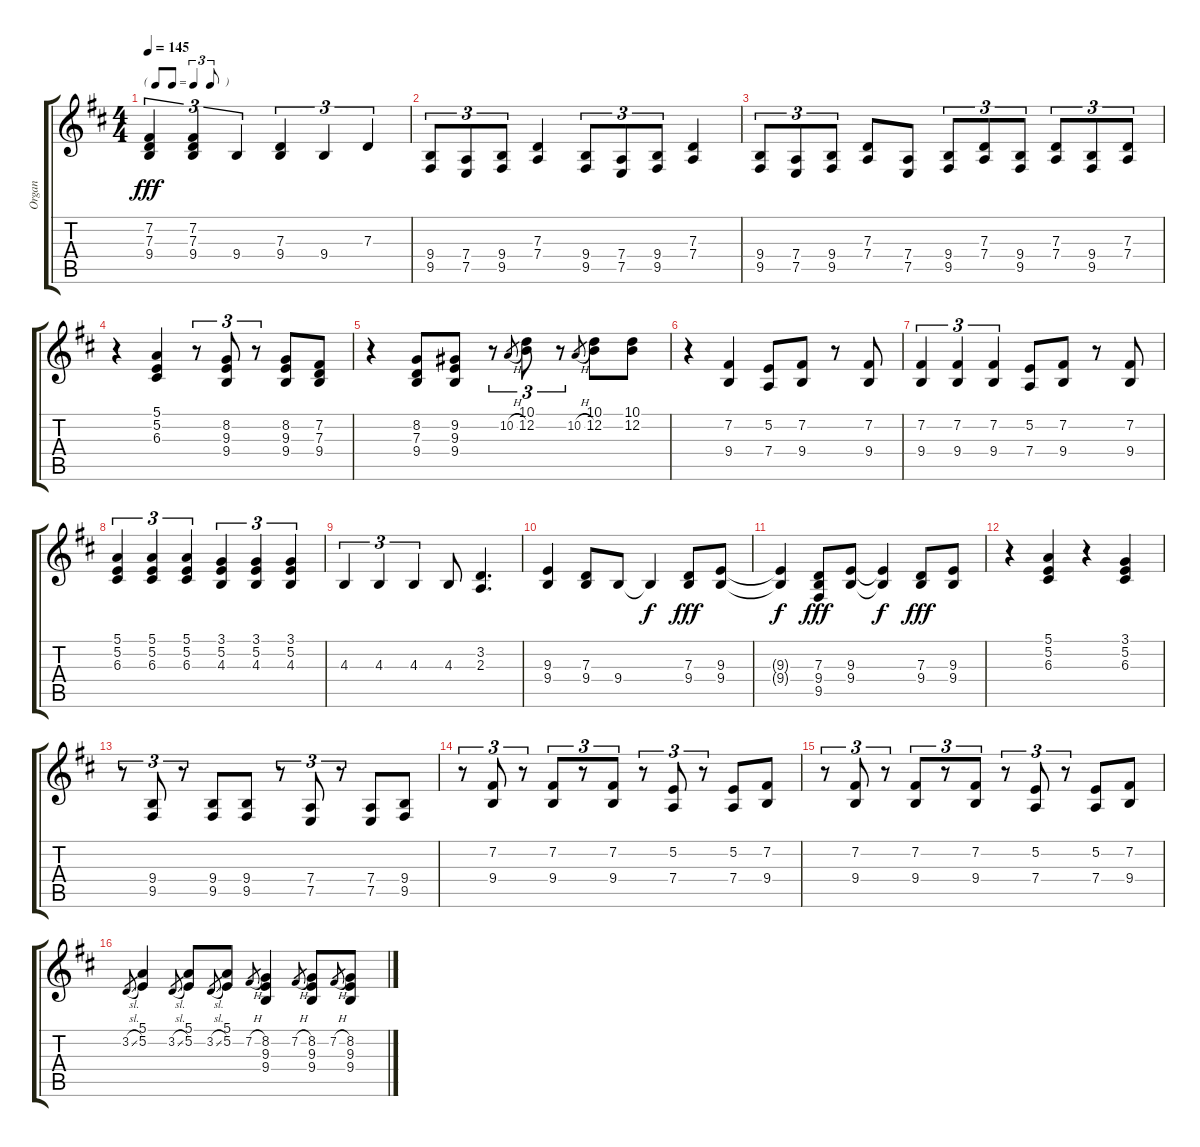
\track ("Organ" "Organ") {instrument drawbarorgan}
\staff {score tabs}
\tuning (E4 B3 G3 D3 A2 E2) {hide}
\ts (4 4)
\tf triplet8th
\tempo 145
\clef g2
\ks d
(7.2 7.3 9.4).4{tu (3 2) dy fff} (7.2 7.3 9.4).4{tu (3 2)} 9.4.4{tu (3 2)} (7.3 9.4).4{tu (3 2)} 9.4.4{tu (3 2)} 7.3.4{tu (3 2)} |
(9.4 9.5).8{tu (3 2)} (7.4 7.5).8{tu (3 2)} (9.4 9.5).8{tu (3 2)} (7.3 7.4).4 (9.4 9.5).8{tu (3 2)} (7.4 7.5).8{tu (3 2)} (9.4 9.5).8{tu (3 2)} (7.3 7.4).4 |
(9.4 9.5).8{tu (3 2)} (7.4 7.5).8{tu (3 2)} (9.4 9.5).8{tu (3 2)} (7.3 7.4).8 (7.4 7.5).8 (9.4 9.5).8{tu (3 2)} (7.3 7.4).8{tu (3 2)} (9.4 9.5).8{tu (3 2)} (7.3 7.4).8{tu (3 2)} (9.4 9.5).8{tu (3 2)} (7.3 7.4).8{tu (3 2)} |
r.4 (5.1 5.2 6.3).4 r.8{tu (3 2)} (8.2 9.3 9.4).8{tu (3 2)} r.8{tu (3 2)} (8.2 9.3 9.4).8 (7.2 7.3 9.4).8 |
r.4 (8.2 7.3 9.4).8 (9.2 9.3 9.4).8 r.8{tu (3 2)} 10.2{h}.8{gr} (10.1 12.2).8{tu (3 2)} r.8{tu (3 2)} 10.2{h}.8{gr} (10.1 12.2).8 (10.1 12.2).8 |
r.4 (7.2 9.4).4 (5.2 7.4).8 (7.2 9.4).8 r.8 (7.2 9.4).8 |
(7.2 9.4).4{tu (3 2)} (7.2 9.4).4{tu (3 2)} (7.2 9.4).4{tu (3 2)} (5.2 7.4).8 (7.2 9.4).8 r.8 (7.2 9.4).8 |
(5.1 5.2 6.3).4{tu (3 2)} (5.1 5.2 6.3).4{tu (3 2)} (5.1 5.2 6.3).4{tu (3 2)} (3.1 5.2 4.3).4{tu (3 2)} (3.1 5.2 4.3).4{tu (3 2)} (3.1 5.2 4.3).4{tu (3 2)} |
4.3.4{tu (3 2)} 4.3.4{tu (3 2)} 4.3.4{tu (3 2)} 4.3.8 (3.2 2.3).4{d} |
(9.3 9.4).4 (7.3 9.4).8 9.4.8 9.4{t}.4{dy f} (7.3 9.4).8{dy fff} (9.3 9.4).8 |
(9.3{t} 9.4{t}).4{dy f} (7.3 9.4 9.5).8{dy fff} (9.3 9.4).8 (9.3{t} 9.4{t}).4{dy f} (7.3 9.4).8{dy fff} (9.3 9.4).8 |
r.4 (5.1 5.2 6.3).4 r.4 (3.1 5.2 6.3).4 |
r.8{tu (3 2)} (9.4 9.5).8{tu (3 2)} r.8{tu (3 2)} (9.4 9.5).8 (9.4 9.5).8 r.8{tu (3 2)} (7.4 7.5).8{tu (3 2)} r.8{tu (3 2)} (7.4 7.5).8 (9.4 9.5).8 |
r.8{tu (3 2)} (7.2 9.4).8{tu (3 2)} r.8{tu (3 2)} (7.2 9.4).8{tu (3 2)} r.8{tu (3 2)} (7.2 9.4).8{tu (3 2)} r.8{tu (3 2)} (5.2 7.4).8{tu (3 2)} r.8{tu (3 2)} (5.2 7.4).8 (7.2 9.4).8 |
r.8{tu (3 2)} (7.2 9.4).8{tu (3 2)} r.8{tu (3 2)} (7.2 9.4).8{tu (3 2)} r.8{tu (3 2)} (7.2 9.4).8{tu (3 2)} r.8{tu (3 2)} (5.2 7.4).8{tu (3 2)} r.8{tu (3 2)} (5.2 7.4).8 (7.2 9.4).8 |
3.2{sl}.8{gr} (5.1 5.2).4 3.2{sl}.8{gr} (5.1 5.2).8 3.2{sl}.8{gr} (5.1 5.2).8 7.2{h}.8{gr} (8.2 9.3 9.4).4 7.2{h}.8{gr} (8.2 9.3 9.4).8 7.2{h}.8{gr} (8.2 9.3 9.4).8
